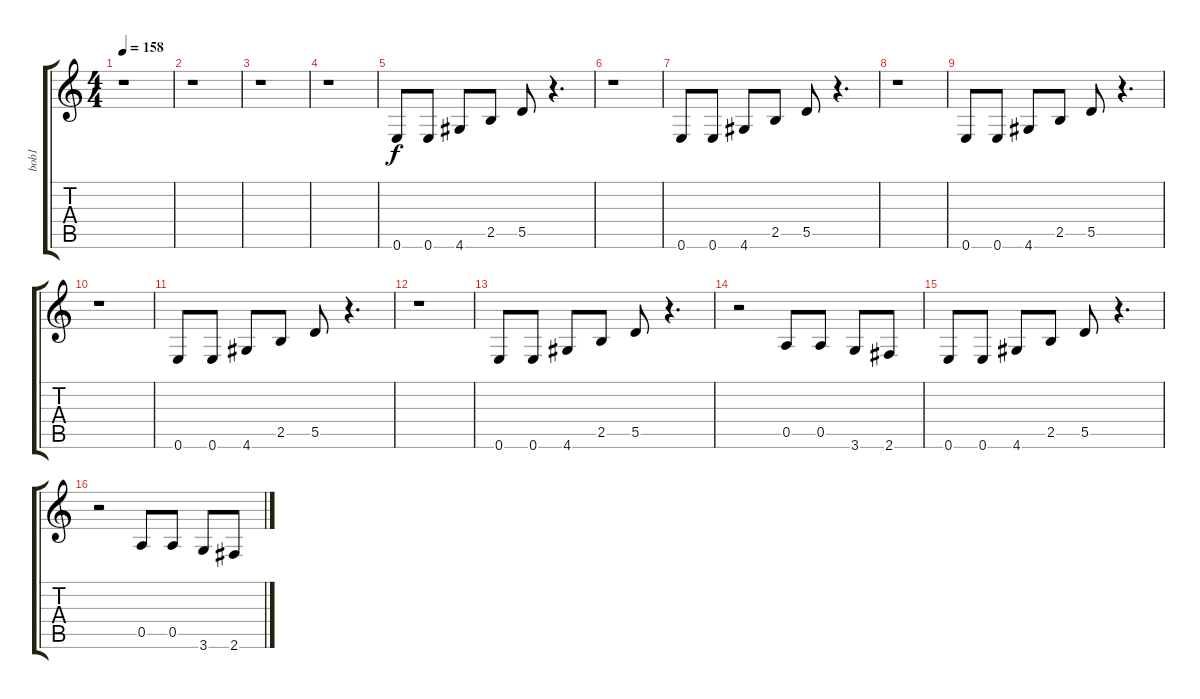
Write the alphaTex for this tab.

\track ("bob1" "bob1") {instrument overdrivenguitar}
\staff {score tabs}
\tuning (E4 B3 G3 D3 A2 E2) {hide}
\ts (4 4)
\tempo 158
\clef g2
\ks c
r.1{dy f instrument overdrivenguitar} |
r.1 |
r.1 |
r.1 |
0.6.8 0.6.8 4.6.8 2.5.8 5.5.8 r.4{d} |
r.1 |
0.6.8 0.6.8 4.6.8 2.5.8 5.5.8 r.4{d} |
r.1 |
0.6.8 0.6.8 4.6.8 2.5.8 5.5.8 r.4{d} |
r.1 |
0.6.8 0.6.8 4.6.8 2.5.8 5.5.8 r.4{d} |
r.1 |
0.6.8 0.6.8 4.6.8 2.5.8 5.5.8 r.4{d} |
r.2 0.5.8 0.5.8 3.6.8 2.6.8 |
0.6.8 0.6.8 4.6.8 2.5.8 5.5.8 r.4{d} |
r.2 0.5.8 0.5.8 3.6.8 2.6.8
